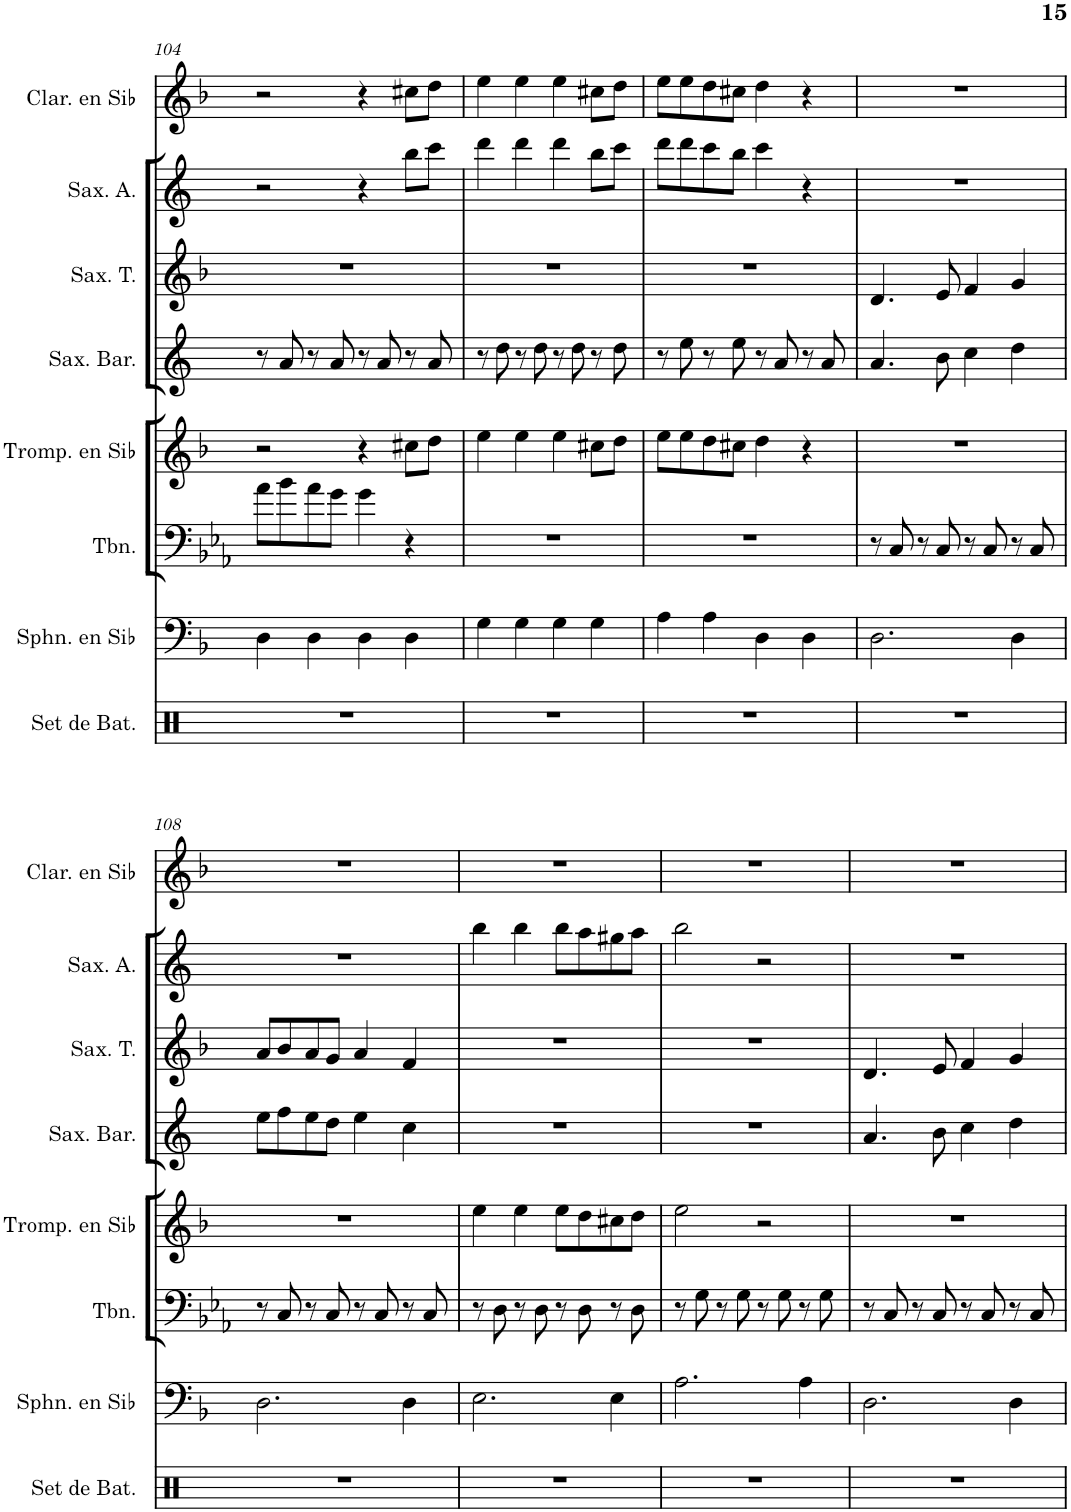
**kern	**kern	**kern	**kern	**kern	**kern	**kern	**kern
*part8	*part7	*part6	*part5	*part4	*part3	*part2	*part1
*staff8	*staff7	*staff6	*staff5	*staff4	*staff3	*staff2	*staff1
*I"Set de batterie	*I"Sousaphone en Sib	*I"Trombone	*I"Trompette en Sib	*I"Saxophone Baryton	*I"Saxophone Ténor	*I"Saxophone Alto	*I"Clarinette en Sib
*I'Set de Bat.	*I'Sphn. en Sib	*I'Tbn.	*I'Tromp. en Sib	*I'Sax. Bar.	*I'Sax. T.	*I'Sax. A.	*I'Clar. en Sib
!!LO:PB:g=z
*clefX	*clefF4	*clefF4	*clefG2	*clefG2	*clefG2	*clefG2	*clefG2
*	*Trd8c14	*	*Trd1c2	*Trd12c21	*Trd8c14	*Trd5c9	*Trd1c2
*k[]	*k[b-]	*k[b-e-a-]	*k[b-]	*k[]	*k[b-]	*k[]	*k[b-]
*M4/4	*M4/4	*M4/4	*M4/4	*M4/4	*M4/4	*M4/4	*M4/4
=104	=104	=104	=104	=104	=104	=104	=104
1r	4D\	8a-\L	2r	8r	1r	2r	2r
.	.	8b-\	.	8a/	.	.	.
.	4D\	8a-\	.	8r	.	.	.
.	.	8g\J	.	8a/	.	.	.
.	4D\	4g\	4r	8r	.	4r	4r
.	.	.	.	8a/	.	.	.
.	4D\	4r	8cc#X\L	8r	.	8bb\L	8cc#X\L
.	.	.	8dd\J	8a/	.	8ccc\J	8dd\J
=105	=105	=105	=105	=105	=105	=105	=105
1r	4G\	1r	4ee\	8r	1r	4ddd\	4ee\
.	.	.	.	8dd\	.	.	.
.	4G\	.	4ee\	8r	.	4ddd\	4ee\
.	.	.	.	8dd\	.	.	.
.	4G\	.	4ee\	8r	.	4ddd\	4ee\
.	.	.	.	8dd\	.	.	.
.	4G\	.	8cc#X\L	8r	.	8bb\L	8cc#X\L
.	.	.	8dd\J	8dd\	.	8ccc\J	8dd\J
=106	=106	=106	=106	=106	=106	=106	=106
1r	4A\	1r	8ee\L	8r	1r	8ddd\L	8ee\L
.	.	.	8ee\	8ee\	.	8ddd\	8ee\
.	4A\	.	8dd\	8r	.	8ccc\	8dd\
.	.	.	8cc#X\J	8ee\	.	8bb\J	8cc#X\J
.	4D\	.	4dd\	8r	.	4ccc\	4dd\
.	.	.	.	8a/	.	.	.
.	4D\	.	4r	8r	.	4r	4r
.	.	.	.	8a/	.	.	.
=107	=107	=107	=107	=107	=107	=107	=107
1r	2.D\	8r	1r	4.a/	4.d/	1r	1r
.	.	8C/	.	.	.	.	.
.	.	8r	.	.	.	.	.
.	.	8C/	.	8b\	8e/	.	.
.	.	8r	.	4cc\	4f/	.	.
.	.	8C/	.	.	.	.	.
.	4D\	8r	.	4dd\	4g/	.	.
.	.	8C/	.	.	.	.	.
!!LO:LB:g=z
=108	=108	=108	=108	=108	=108	=108	=108
1r	2.D\	8r	1r	8ee\L	8a/L	1r	1r
.	.	8C/	.	8ff\	8b-/	.	.
.	.	8r	.	8ee\	8a/	.	.
.	.	8C/	.	8dd\J	8g/J	.	.
.	.	8r	.	4ee\	4a/	.	.
.	.	8C/	.	.	.	.	.
.	4D\	8r	.	4cc\	4f/	.	.
.	.	8C/	.	.	.	.	.
=109	=109	=109	=109	=109	=109	=109	=109
1r	2.E\	8r	4ee\	1r	1r	4bb\	1r
.	.	8D\	.	.	.	.	.
.	.	8r	4ee\	.	.	4bb\	.
.	.	8D\	.	.	.	.	.
.	.	8r	8ee\L	.	.	8bb\L	.
.	.	8D\	8dd\	.	.	8aa\	.
.	4E\	8r	8cc#X\	.	.	8gg#X\	.
.	.	8D\	8dd\J	.	.	8aa\J	.
=110	=110	=110	=110	=110	=110	=110	=110
1r	2.A\	8r	2ee\	1r	1r	2bb\	1r
.	.	8G\	.	.	.	.	.
.	.	8r	.	.	.	.	.
.	.	8G\	.	.	.	.	.
.	.	8r	2r	.	.	2r	.
.	.	8G\	.	.	.	.	.
.	4A\	8r	.	.	.	.	.
.	.	8G\	.	.	.	.	.
=111	=111	=111	=111	=111	=111	=111	=111
1r	2.D\	8r	1r	4.a/	4.d/	1r	1r
.	.	8C/	.	.	.	.	.
.	.	8r	.	.	.	.	.
.	.	8C/	.	8b\	8e/	.	.
.	.	8r	.	4cc\	4f/	.	.
.	.	8C/	.	.	.	.	.
.	4D\	8r	.	4dd\	4g/	.	.
.	.	8C/	.	.	.	.	.
=	=	=	=	=	=	=	=
*-	*-	*-	*-	*-	*-	*-	*-
